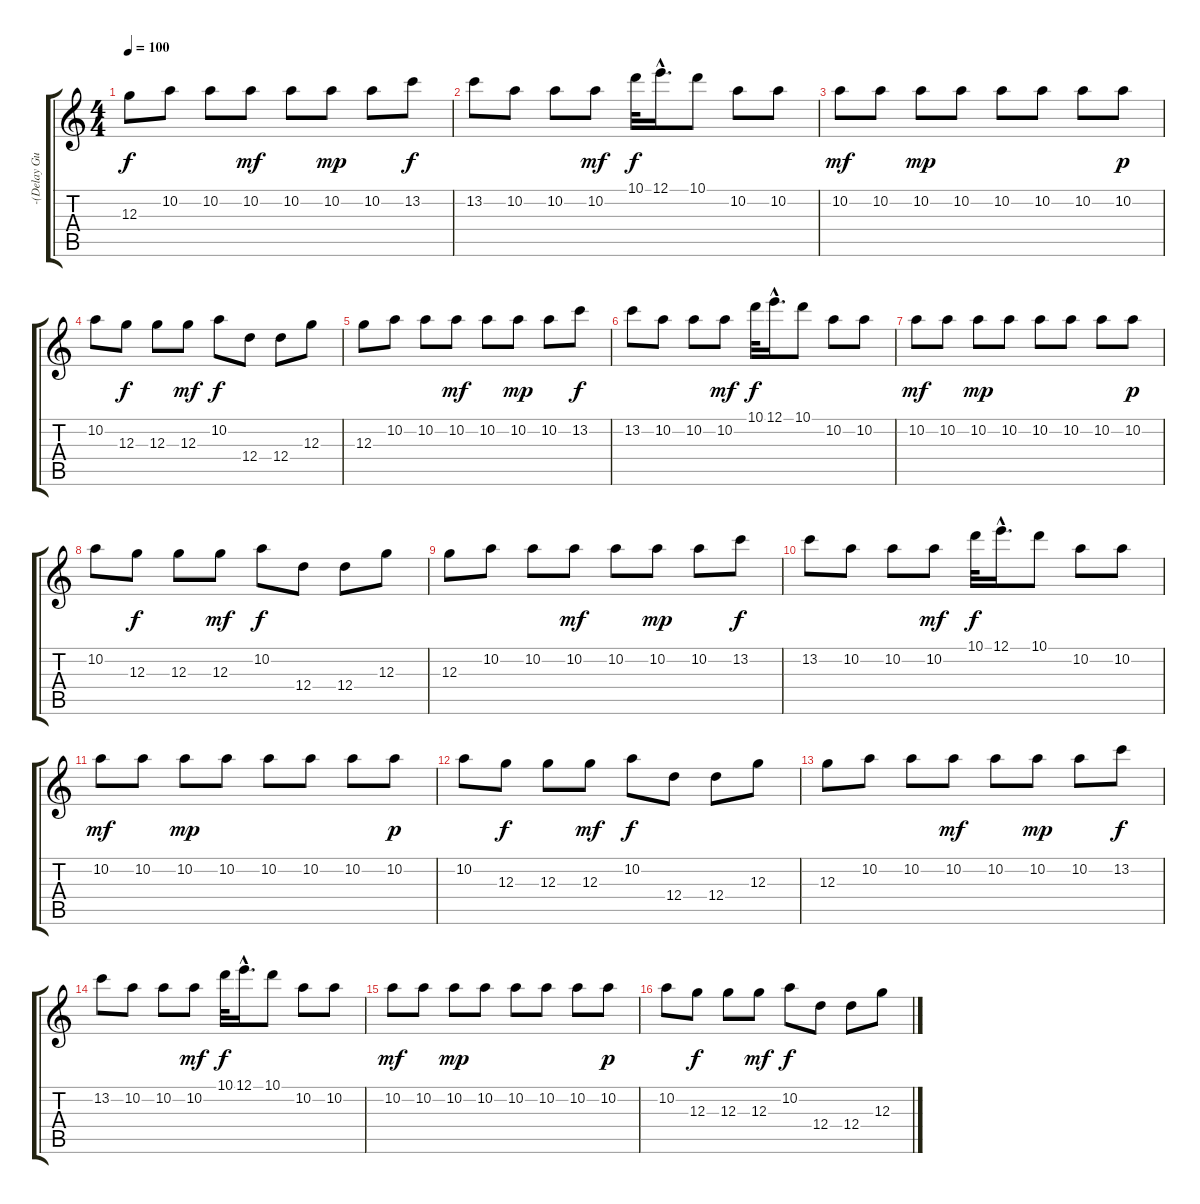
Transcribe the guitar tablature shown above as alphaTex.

\track ("-(Delay Guitar 1)-" "-(Delay Gu") {instrument electricguitarclean}
\staff {score tabs}
\tuning (E4 B3 G3 D3 A2 E2) {hide}
\ts (4 4)
\tempo 100
\clef g2
\ks c
12.3.8{dy f} 10.2.8 10.2.8 10.2.8{dy mf} 10.2.8 10.2.8{dy mp} 10.2.8 13.2.8{dy f} |
13.2.8 10.2.8 10.2.8 10.2.8{dy mf} 10.1.32{dy f} 12.1{hac}.16{d} 10.1.8 10.2.8 10.2.8 |
10.2.8{dy mf} 10.2.8 10.2.8{dy mp} 10.2.8 10.2.8 10.2.8 10.2.8 10.2.8{dy p} |
10.2.8 12.3.8{dy f} 12.3.8 12.3.8{dy mf} 10.2.8{dy f} 12.4.8 12.4.8 12.3.8 |
12.3.8 10.2.8 10.2.8 10.2.8{dy mf} 10.2.8 10.2.8{dy mp} 10.2.8 13.2.8{dy f} |
13.2.8 10.2.8 10.2.8 10.2.8{dy mf} 10.1.32{dy f} 12.1{hac}.16{d} 10.1.8 10.2.8 10.2.8 |
10.2.8{dy mf} 10.2.8 10.2.8{dy mp} 10.2.8 10.2.8 10.2.8 10.2.8 10.2.8{dy p} |
10.2.8 12.3.8{dy f} 12.3.8 12.3.8{dy mf} 10.2.8{dy f} 12.4.8 12.4.8 12.3.8 |
12.3.8 10.2.8 10.2.8 10.2.8{dy mf} 10.2.8 10.2.8{dy mp} 10.2.8 13.2.8{dy f} |
13.2.8 10.2.8 10.2.8 10.2.8{dy mf} 10.1.32{dy f} 12.1{hac}.16{d} 10.1.8 10.2.8 10.2.8 |
10.2.8{dy mf} 10.2.8 10.2.8{dy mp} 10.2.8 10.2.8 10.2.8 10.2.8 10.2.8{dy p} |
10.2.8 12.3.8{dy f} 12.3.8 12.3.8{dy mf} 10.2.8{dy f} 12.4.8 12.4.8 12.3.8 |
12.3.8{volume 6} 10.2.8 10.2.8 10.2.8{dy mf} 10.2.8 10.2.8{dy mp} 10.2.8 13.2.8{dy f} |
13.2.8 10.2.8 10.2.8 10.2.8{dy mf} 10.1.32{dy f} 12.1{hac}.16{d} 10.1.8 10.2.8 10.2.8 |
10.2.8{dy mf volume 0} 10.2.8 10.2.8{dy mp} 10.2.8 10.2.8 10.2.8 10.2.8 10.2.8{dy p} |
10.2.8 12.3.8{dy f} 12.3.8 12.3.8{dy mf} 10.2.8{dy f} 12.4.8 12.4.8 12.3.8
